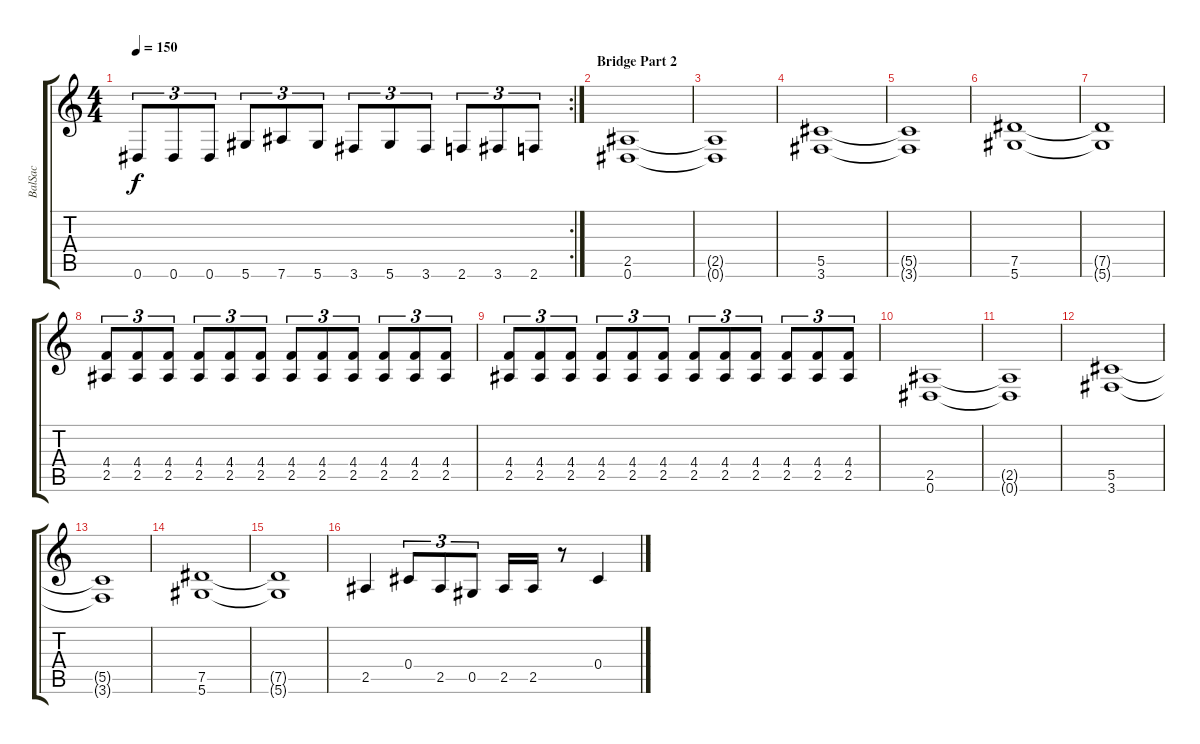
\track ("BalSac" "BalSac") {instrument distortionguitar}
\staff {score tabs}
\tuning (Eb4 Bb3 Gb3 Db3 Ab2 Eb2) {hide}
\rc 2
\ts (4 4)
\tempo 150
\clef g2
\ks c
0.6.8{tu (3 2) dy f} 0.6.8{tu (3 2)} 0.6.8{tu (3 2)} 5.6.8{tu (3 2)} 7.6.8{tu (3 2)} 5.6.8{tu (3 2)} 3.6.8{tu (3 2)} 5.6.8{tu (3 2)} 3.6.8{tu (3 2)} 2.6.8{tu (3 2)} 3.6.8{tu (3 2)} 2.6.8{tu (3 2)} |
\section ("" "Bridge Part 2")
(2.5 0.6).1 |
(2.5{t} 0.6{t}).1 |
(5.5 3.6).1 |
(5.5{t} 3.6{t}).1 |
(7.5 5.6).1 |
(7.5{t} 5.6{t}).1 |
(4.4 2.5).8{tu (3 2)} (4.4 2.5).8{tu (3 2)} (4.4 2.5).8{tu (3 2)} (4.4 2.5).8{tu (3 2)} (4.4 2.5).8{tu (3 2)} (4.4 2.5).8{tu (3 2)} (4.4 2.5).8{tu (3 2)} (4.4 2.5).8{tu (3 2)} (4.4 2.5).8{tu (3 2)} (4.4 2.5).8{tu (3 2)} (4.4 2.5).8{tu (3 2)} (4.4 2.5).8{tu (3 2)} |
(4.4 2.5).8{tu (3 2)} (4.4 2.5).8{tu (3 2)} (4.4 2.5).8{tu (3 2)} (4.4 2.5).8{tu (3 2)} (4.4 2.5).8{tu (3 2)} (4.4 2.5).8{tu (3 2)} (4.4 2.5).8{tu (3 2)} (4.4 2.5).8{tu (3 2)} (4.4 2.5).8{tu (3 2)} (4.4 2.5).8{tu (3 2)} (4.4 2.5).8{tu (3 2)} (4.4 2.5).8{tu (3 2)} |
(2.5 0.6).1 |
(2.5{t} 0.6{t}).1 |
(5.5 3.6).1 |
(5.5{t} 3.6{t}).1 |
(7.5 5.6).1 |
(7.5{t} 5.6{t}).1 |
2.5.4 0.4.8{tu (3 2)} 2.5.8{tu (3 2)} 0.5.8{tu (3 2)} 2.5.16 2.5.16 r.8 0.4.4
